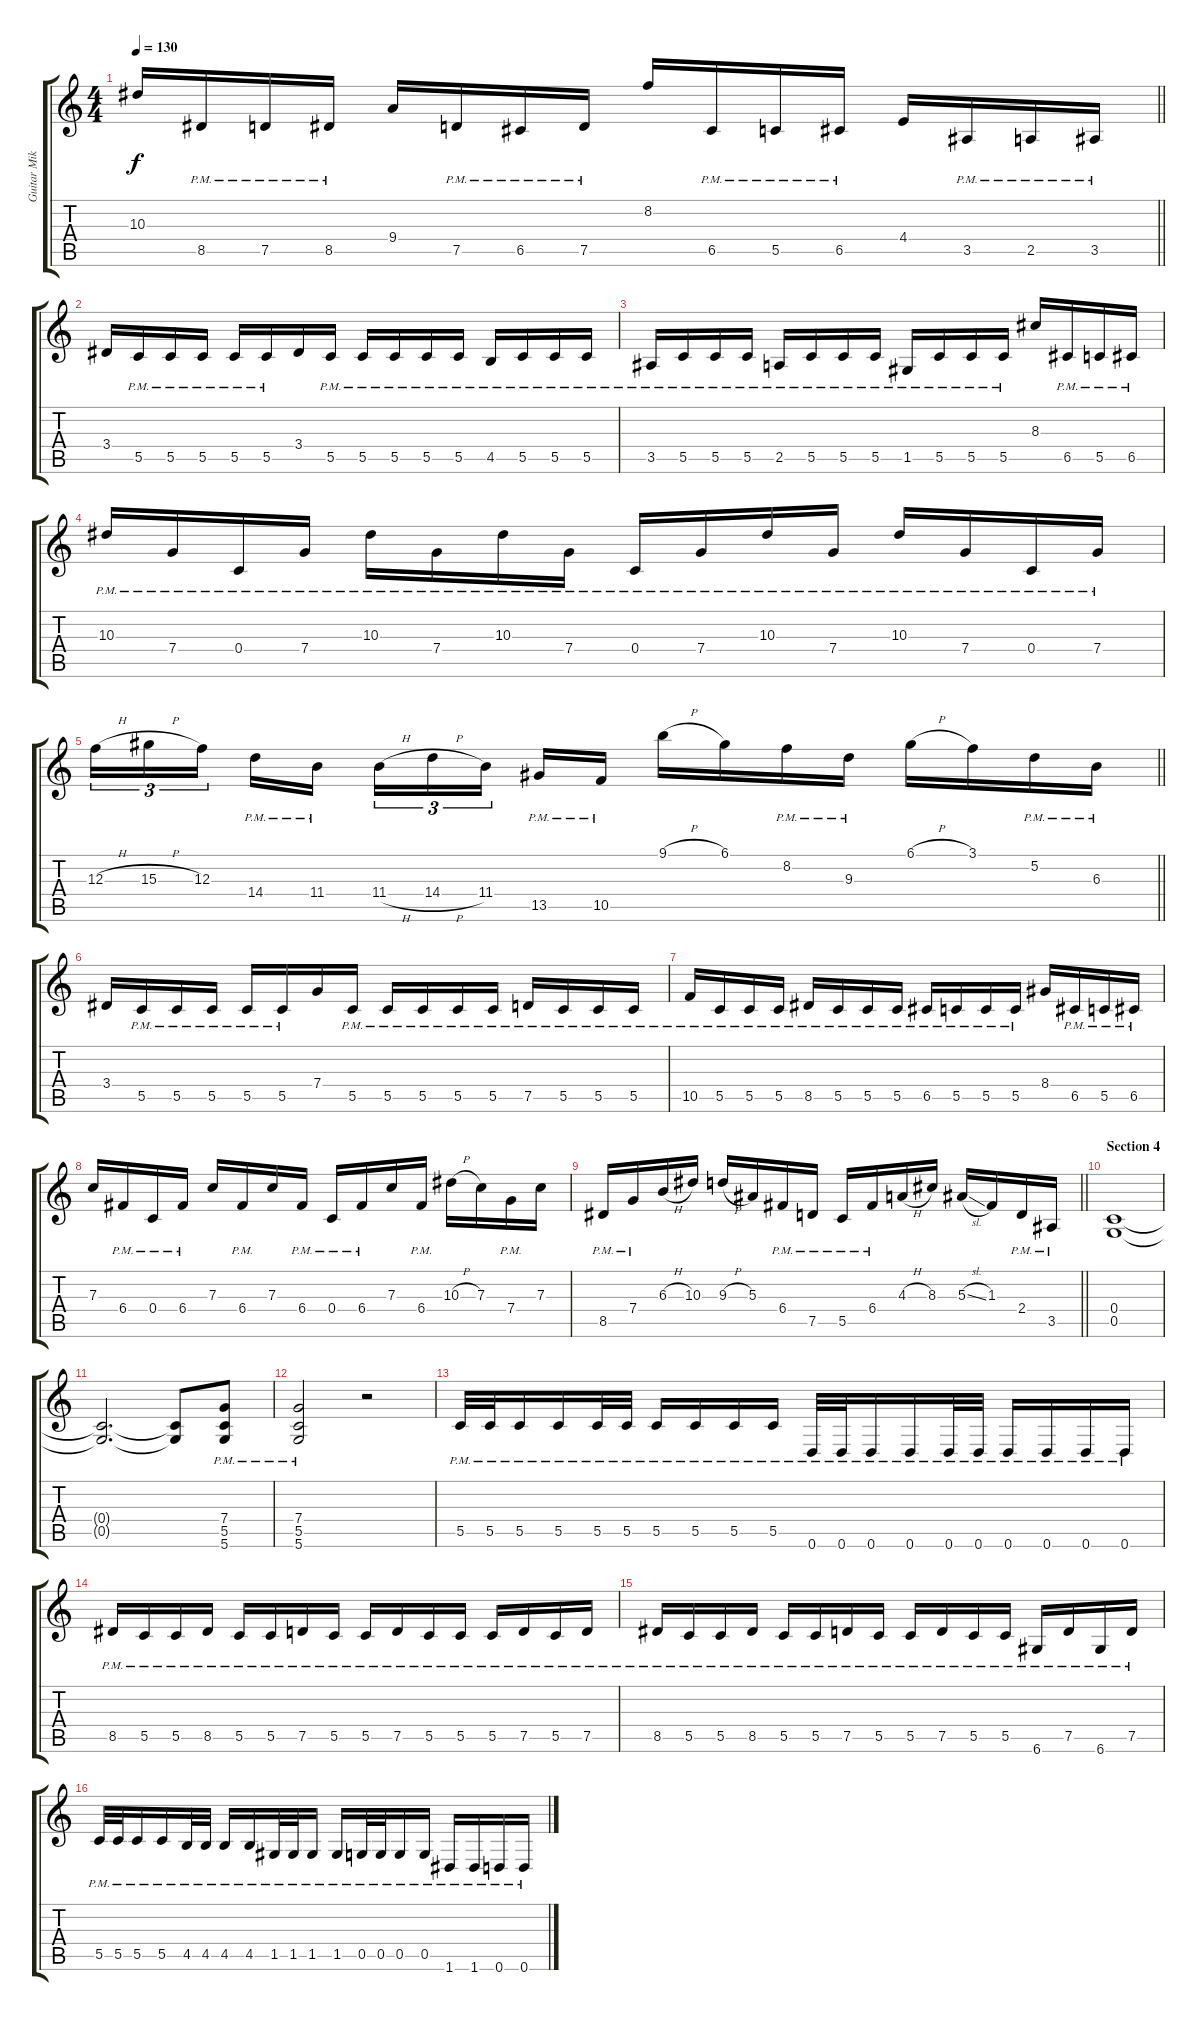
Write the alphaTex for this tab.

\track ("Guitar Mika" "Guitar Mik") {instrument overdrivenguitar}
\staff {score tabs}
\tuning (D4 A3 F3 C3 G2 D2) {hide}
\ts (4 4)
\tempo 130
\clef g2
\barLineRight lightlight
\ks c
10.3.16{dy f} 8.5{pm}.16 7.5{pm}.16 8.5{pm}.16 9.4.16 7.5{pm}.16 6.5{pm}.16 7.5{pm}.16 8.2.16 6.5{pm}.16 5.5{pm}.16 6.5{pm}.16 4.4.16 3.5{pm}.16 2.5{pm}.16 3.5{pm}.16 |
3.4.16 5.5{pm}.16 5.5{pm}.16 5.5{pm}.16 5.5{pm}.16 5.5{pm}.16 3.4.16 5.5{pm}.16 5.5{pm}.16 5.5{pm}.16 5.5{pm}.16 5.5{pm}.16 4.5{pm}.16 5.5{pm}.16 5.5{pm}.16 5.5{pm}.16 |
3.5{pm}.16 5.5{pm}.16 5.5{pm}.16 5.5{pm}.16 2.5{pm}.16 5.5{pm}.16 5.5{pm}.16 5.5{pm}.16 1.5{pm}.16 5.5{pm}.16 5.5{pm}.16 5.5{pm}.16 8.3.16 6.5{pm}.16 5.5{pm}.16 6.5{pm}.16 |
10.3{pm}.16 7.4{pm}.16 0.4{pm}.16 7.4{pm}.16 10.3{pm}.16 7.4{pm}.16 10.3{pm}.16 7.4{pm}.16 0.4{pm}.16 7.4{pm}.16 10.3{pm}.16 7.4{pm}.16 10.3{pm}.16 7.4{pm}.16 0.4{pm}.16 7.4{pm}.16 |
\barLineRight lightlight
12.3{h}.16{tu (3 2)} 15.3{h}.16{tu (3 2)} 12.3.16{tu (3 2) beam splitsecondary} 14.4{pm}.16 11.4{pm}.16 11.4{h}.16{tu (3 2)} 14.4{h}.16{tu (3 2)} 11.4.16{tu (3 2) beam splitsecondary} 13.5{pm}.16 10.5{pm}.16 9.1{h}.16 6.1.16 8.2{pm}.16 9.3{pm}.16 6.1{h}.16 3.1.16 5.2{pm}.16 6.3{pm}.16 |
3.4.16 5.5{pm}.16 5.5{pm}.16 5.5{pm}.16 5.5{pm}.16 5.5{pm}.16 7.4.16 5.5{pm}.16 5.5{pm}.16 5.5{pm}.16 5.5{pm}.16 5.5{pm}.16 7.5{pm}.16 5.5{pm}.16 5.5{pm}.16 5.5{pm}.16 |
10.5{pm}.16 5.5{pm}.16 5.5{pm}.16 5.5{pm}.16 8.5{pm}.16 5.5{pm}.16 5.5{pm}.16 5.5{pm}.16 6.5{pm}.16 5.5{pm}.16 5.5{pm}.16 5.5{pm}.16 8.4.16 6.5{pm}.16 5.5{pm}.16 6.5{pm}.16 |
7.3.16 6.4{pm}.16 0.4{pm}.16 6.4{pm}.16 7.3.16 6.4{pm}.16 7.3.16 6.4{pm}.16 0.4{pm}.16 6.4{pm}.16 7.3.16 6.4{pm}.16 10.3{h}.16 7.3.16 7.4{pm}.16 7.3.16 |
\barLineRight lightlight
8.5{pm}.16 7.4{pm}.16 6.3{h}.16 10.3.16 9.3{h}.16 5.3.16 6.4{pm}.16 7.5{pm}.16 5.5{pm}.16 6.4{pm}.16 4.3{h}.16 8.3.16 5.3{sl}.16 1.3.16 2.4{pm}.16 3.5{pm}.16 |
\section ("" "Section 4")
(0.4 0.5).1 |
(0.4{t} 0.5{t}).2{d} (0.4{t} 0.5{t}).8 (7.4{pm} 5.5{pm} 5.6{pm}).8 |
(7.4{pm} 5.5{pm} 5.6{pm}).2 r.2 |
5.5{pm}.32 5.5{pm}.32 5.5{pm}.16 5.5{pm}.16 5.5{pm}.32 5.5{pm}.32 5.5{pm}.16 5.5{pm}.16 5.5{pm}.16 5.5{pm}.16 0.6{pm}.32 0.6{pm}.32 0.6{pm}.16 0.6{pm}.16 0.6{pm}.32 0.6{pm}.32 0.6{pm}.16 0.6{pm}.16 0.6{pm}.16 0.6{pm}.16 |
8.5{pm}.16 5.5{pm}.16 5.5{pm}.16 8.5{pm}.16 5.5{pm}.16 5.5{pm}.16 7.5{pm}.16 5.5{pm}.16 5.5{pm}.16 7.5{pm}.16 5.5{pm}.16 5.5{pm}.16 5.5{pm}.16 7.5{pm}.16 5.5{pm}.16 7.5{pm}.16 |
8.5{pm}.16 5.5{pm}.16 5.5{pm}.16 8.5{pm}.16 5.5{pm}.16 5.5{pm}.16 7.5{pm}.16 5.5{pm}.16 5.5{pm}.16 7.5{pm}.16 5.5{pm}.16 5.5{pm}.16 6.6{pm}.16 7.5{pm}.16 6.6{pm}.16 7.5{pm}.16 |
5.5{pm}.32 5.5{pm}.32 5.5{pm}.16 5.5{pm}.16 4.5{pm}.32 4.5{pm}.32 4.5{pm}.16 4.5{pm}.16 1.5{pm}.32 1.5{pm}.32 1.5{pm}.16 1.5{pm}.16 0.5{pm}.32 0.5{pm}.32 0.5{pm}.16 0.5{pm}.16 1.6{pm}.16 1.6{pm}.16 0.6{pm}.16 0.6{pm}.16
